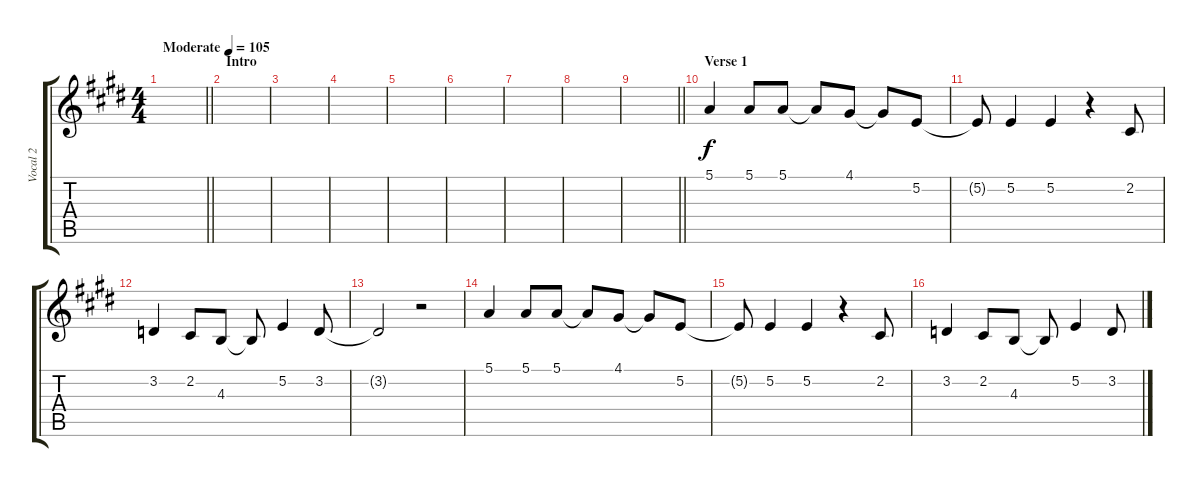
\track ("Vocal 2" "Vocal 2") {instrument altosax}
\staff {score tabs}
\tuning (E4 B3 G3 D3 A2 E2) {hide}
\ts (4 4)
\tempo (105 "Moderate")
\clef g2
\barLineRight lightlight
\ks e
|
\section ("" "Intro")
|
|
|
|
|
|
|
\barLineRight lightlight
|
\section ("" "Verse 1")
5.1.4 5.1.8 5.1.8 5.1{t}.8 4.1.8 4.1{t}.8 5.2.8 |
5.2{t}.8 5.2.4 5.2.4 r.4 2.2.8 |
3.2.4 2.2.8 4.3.8 4.3{t}.8 5.2.4 3.2.8 |
3.2{t}.2 r.2 |
5.1.4 5.1.8 5.1.8 5.1{t}.8 4.1.8 4.1{t}.8 5.2.8 |
5.2{t}.8 5.2.4 5.2.4 r.4 2.2.8 |
3.2.4 2.2.8 4.3.8 4.3{t}.8 5.2.4 3.2.8
